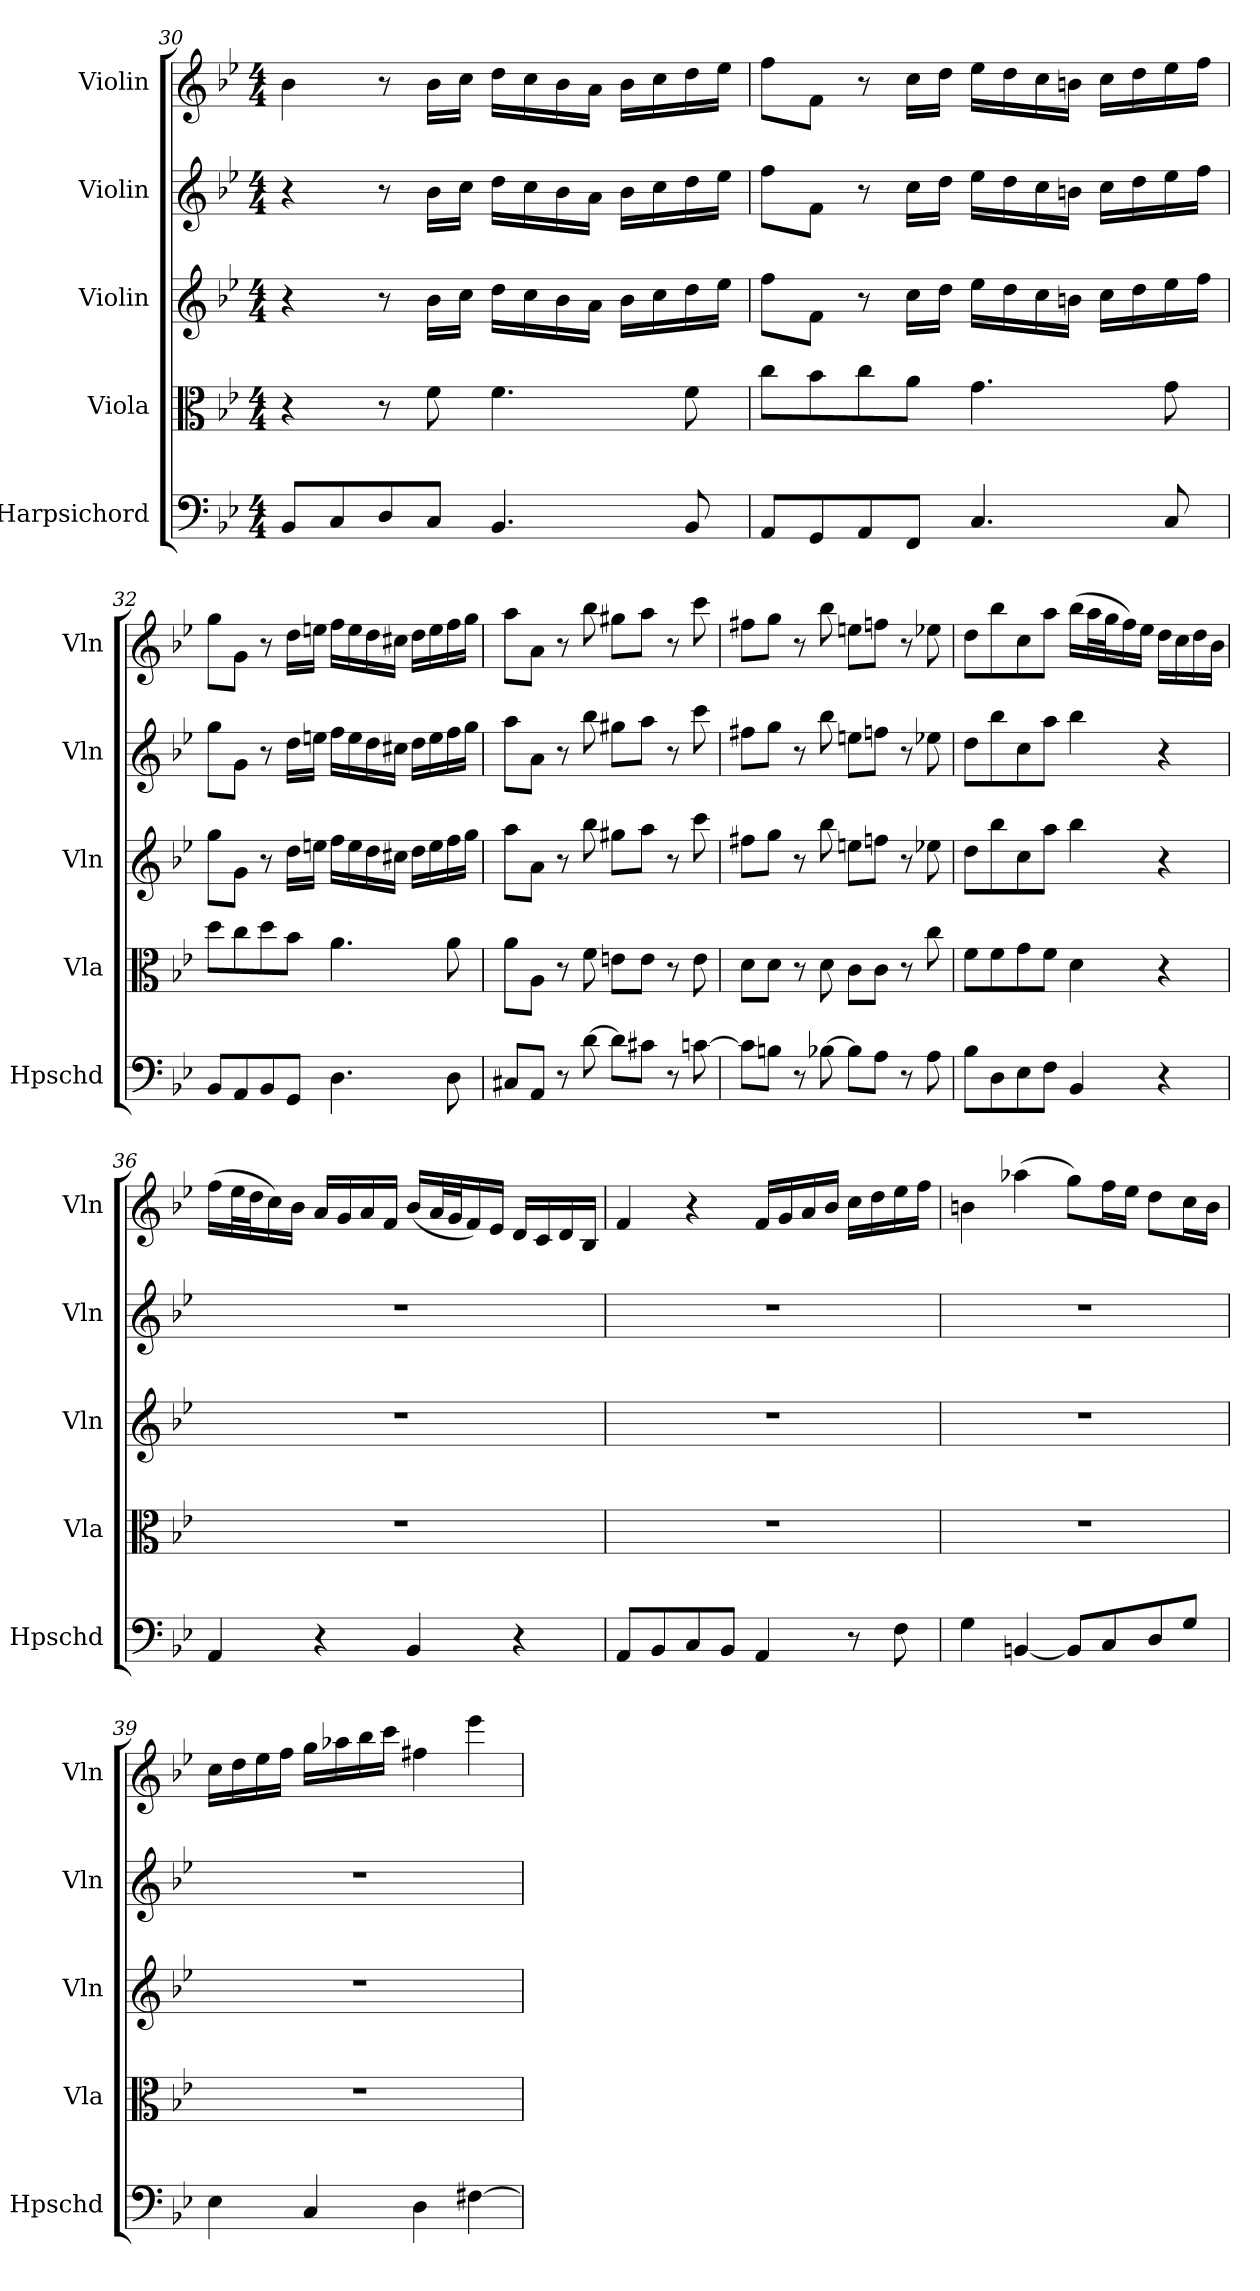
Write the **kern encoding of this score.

**kern	**kern	**kern	**kern	**kern
*part5	*part4	*part3	*part2	*part1
*staff5	*staff4	*staff3	*staff2	*staff1
*I"Harpsichord	*I"Viola	*I"Violin	*I"Violin	*I"Violin
*I'Hpschd	*I'Vla	*I'Vln	*I'Vln	*I'Vln
*clefF4	*clefC3	*clefG2	*clefG2	*clefG2
*k[b-e-]	*k[b-e-]	*k[b-e-]	*k[b-e-]	*k[b-e-]
*g:	*g:	*g:	*g:	*g:
*M4/4	*M4/4	*M4/4	*M4/4	*M4/4
=30	=30	=30	=30	=30
8BB-/L	4r	4r	4r	4b-\
8C/	.	.	.	.
8D/	8r	8r	8r	8r
8C/J	8f\	16b-\LL	16b-\LL	16b-\LL
.	.	16cc\JJ	16cc\JJ	16cc\JJ
4.BB-/	4.f\	16dd\LL	16dd\LL	16dd\LL
.	.	16cc\	16cc\	16cc\
.	.	16b-\	16b-\	16b-\
.	.	16a\JJ	16a\JJ	16a\JJ
.	.	16b-\LL	16b-\LL	16b-\LL
.	.	16cc\	16cc\	16cc\
8BB-/	8f\	16dd\	16dd\	16dd\
.	.	16ee-\JJ	16ee-\JJ	16ee-\JJ
=31	=31	=31	=31	=31
8AA/L	8cc\L	8ff\L	8ff\L	8ff\L
8GG/	8b-\	8f\J	8f\J	8f\J
8AA/	8cc\	8r	8r	8r
8FF/J	8a\J	16cc\LL	16cc\LL	16cc\LL
.	.	16dd\JJ	16dd\JJ	16dd\JJ
4.C/	4.g\	16ee-\LL	16ee-\LL	16ee-\LL
.	.	16dd\	16dd\	16dd\
.	.	16cc\	16cc\	16cc\
.	.	16bn\JJ	16bn\JJ	16bn\JJ
.	.	16cc\LL	16cc\LL	16cc\LL
.	.	16dd\	16dd\	16dd\
8C/	8g\	16ee-\	16ee-\	16ee-\
.	.	16ff\JJ	16ff\JJ	16ff\JJ
=32	=32	=32	=32	=32
8BB-/L	8dd\L	8gg\L	8gg\L	8gg\L
8AA/	8cc\	8g\J	8g\J	8g\J
8BB-/	8dd\	8r	8r	8r
8GG/J	8b-\J	16dd\LL	16dd\LL	16dd\LL
.	.	16een\JJ	16een\JJ	16een\JJ
4.D\	4.a\	16ff\LL	16ff\LL	16ff\LL
.	.	16ee\	16ee\	16ee\
.	.	16dd\	16dd\	16dd\
.	.	16cc#X\JJ	16cc#X\JJ	16cc#X\JJ
.	.	16dd\LL	16dd\LL	16dd\LL
.	.	16ee\	16ee\	16ee\
8D\	8a\	16ff\	16ff\	16ff\
.	.	16gg\JJ	16gg\JJ	16gg\JJ
=33	=33	=33	=33	=33
8C#X/L	8a\L	8aa\L	8aa\L	8aa\L
8AA/J	8A\J	8a\J	8a\J	8a\J
8r	8r	8r	8r	8r
[8d\	8f\	8bb-\	8bb-\	8bb-\
8d\L]	8en\L	8gg#X\L	8gg#X\L	8gg#X\L
8c#X\J	8e\J	8aa\J	8aa\J	8aa\J
8r	8r	8r	8r	8r
[8cn\	8e\	8ccc\	8ccc\	8ccc\
=34	=34	=34	=34	=34
8c\L]	8d\L	8ff#X\L	8ff#X\L	8ff#X\L
8Bn\J	8d\J	8gg\J	8gg\J	8gg\J
8r	8r	8r	8r	8r
[8B-X\	8d\	8bb-\	8bb-\	8bb-\
8B-\L]	8c\L	8een\L	8een\L	8een\L
8A\J	8c\J	8ffn\J	8ffn\J	8ffn\J
8r	8r	8r	8r	8r
8A\	8cc\	8ee-X\	8ee-X\	8ee-X\
=35	=35	=35	=35	=35
8B-\L	8f\L	8dd\L	8dd\L	8dd\L
8D\	8f\	8bb-\	8bb-\	8bb-\
8E-\	8g\	8cc\	8cc\	8cc\
8F\J	8f\J	8aa\J	8aa\J	8aa\J
4BB-/	4d\	4bb-\	4bb-\	(16bb-\LL
.	.	.	.	32aa\L
.	.	.	.	32gg\J
.	.	.	.	16ff\)
.	.	.	.	16ee-\JJ
4r	4r	4r	4r	16dd\LL
.	.	.	.	16cc\
.	.	.	.	16dd\
.	.	.	.	16b-\JJ
=36	=36	=36	=36	=36
4AA/	1r	1r	1r	(16ff\LL
.	.	.	.	32ee-\L
.	.	.	.	32dd\J
.	.	.	.	16cc\)
.	.	.	.	16b-\JJ
4r	.	.	.	16a/LL
.	.	.	.	16g/
.	.	.	.	16a/
.	.	.	.	16f/JJ
4BB-/	.	.	.	(16b-/LL
.	.	.	.	32a/L
.	.	.	.	32g/J
.	.	.	.	16f/)
.	.	.	.	16e-/JJ
4r	.	.	.	16d/LL
.	.	.	.	16c/
.	.	.	.	16d/
.	.	.	.	16B-/JJ
=37	=37	=37	=37	=37
8AA/L	1r	1r	1r	4f/
8BB-/	.	.	.	.
8C/	.	.	.	4r
8BB-/J	.	.	.	.
4AA/	.	.	.	16f/LL
.	.	.	.	16g/
.	.	.	.	16a/
.	.	.	.	16b-/JJ
8r	.	.	.	16cc\LL
.	.	.	.	16dd\
8F\	.	.	.	16ee-\
.	.	.	.	16ff\JJ
=38	=38	=38	=38	=38
4G\	1r	1r	1r	4bn\
[4BBn/	.	.	.	(4aa-X\
8BB/L]	.	.	.	8gg\L)
8C/	.	.	.	16ff\L
.	.	.	.	16ee-\JJ
8D/	.	.	.	8dd\L
8G/J	.	.	.	16cc\L
.	.	.	.	16b\JJ
=39	=39	=39	=39	=39
4E-\	1r	1r	1r	16cc\LL
.	.	.	.	16dd\
.	.	.	.	16ee-\
.	.	.	.	16ff\JJ
4C/	.	.	.	16gg\LL
.	.	.	.	16aa-X\
.	.	.	.	16bb-\
.	.	.	.	16ccc\JJ
4D\	.	.	.	4ff#X\
[4F#X\	.	.	.	4eee-\
=	=	=	=	=
*-	*-	*-	*-	*-
